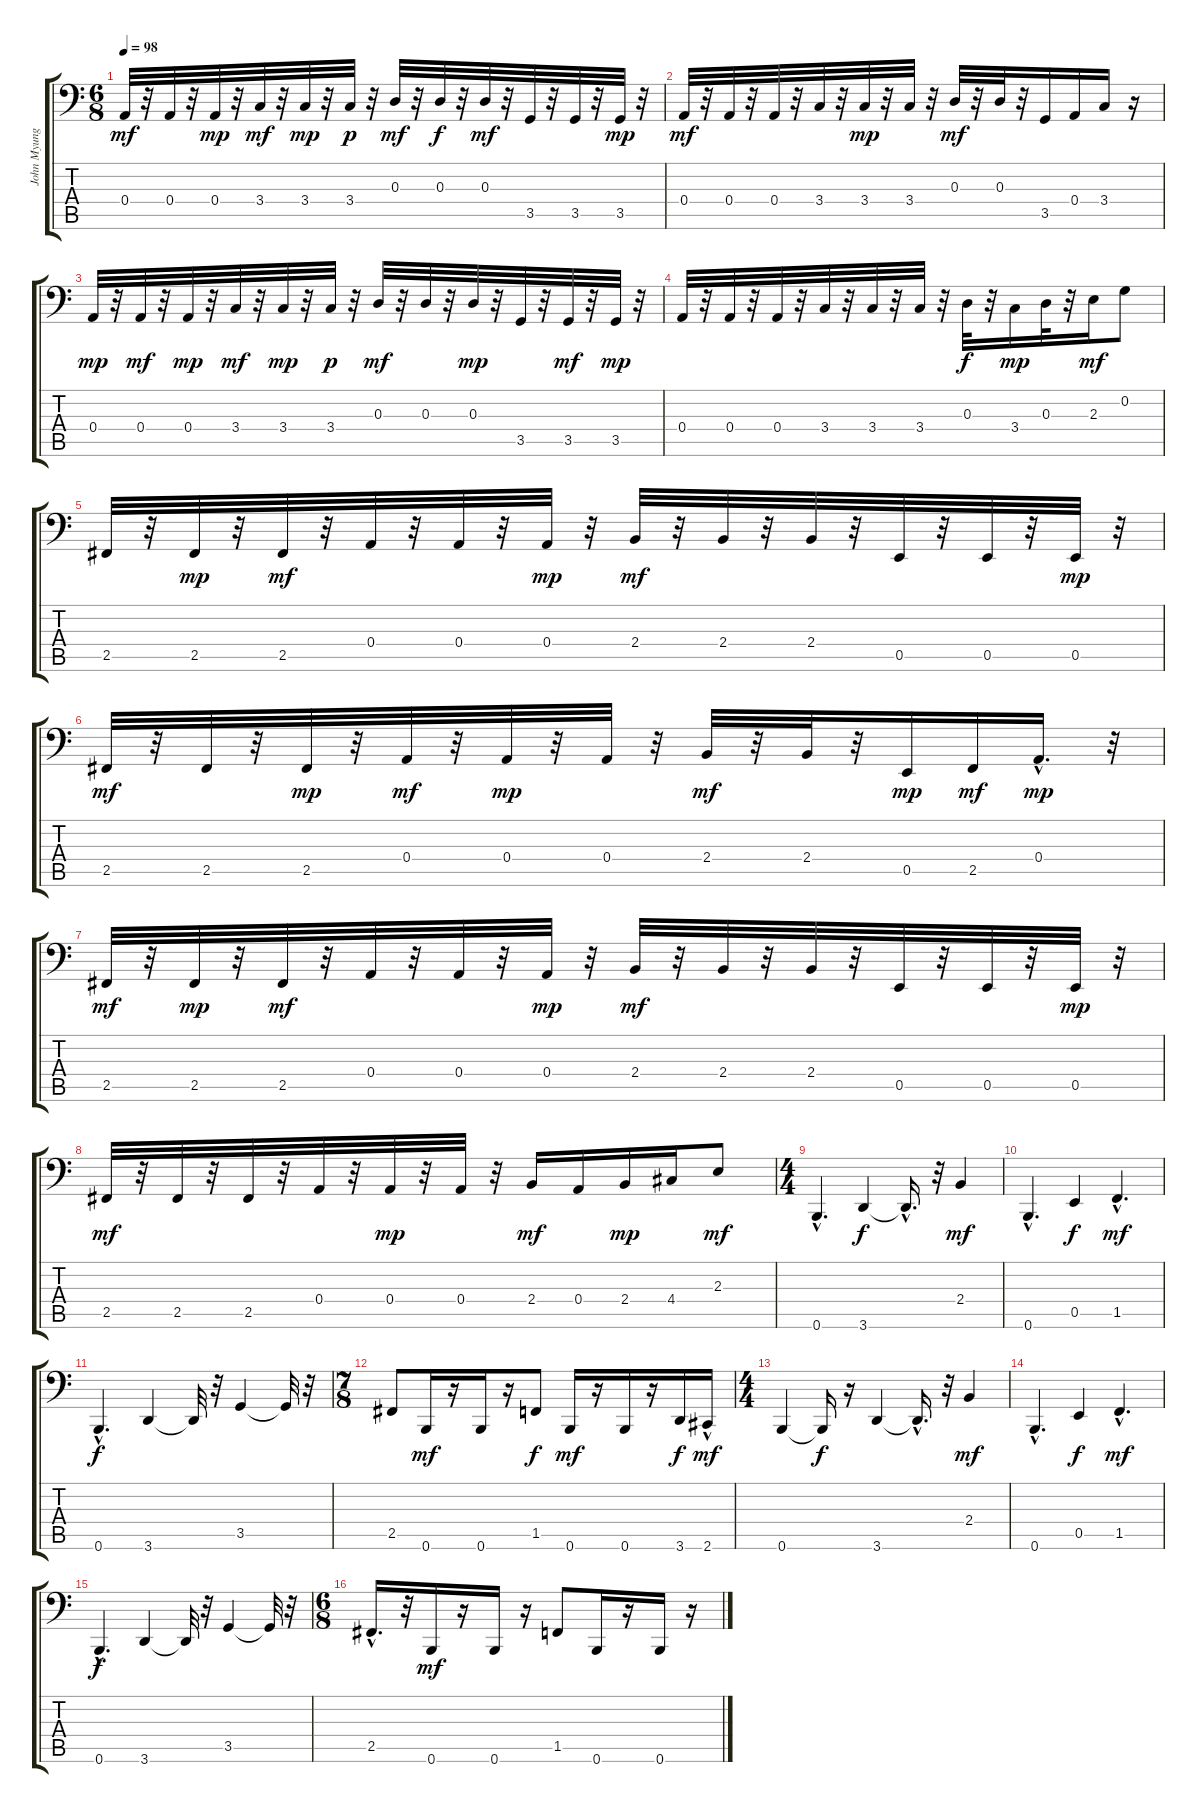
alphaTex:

\track ("John Myung" "John Myung") {instrument electricbassfinger}
\staff {score tabs}
\tuning (C3 G2 D2 A1 E1 B0) {hide}
\ts (6 8)
\tempo 98
\clef f4
\ks c
0.4.32{dy mf} r.32 0.4.32 r.32 0.4.32{dy mp} r.32 3.4.32{dy mf} r.32 3.4.32{dy mp} r.32 3.4.32{dy p} r.32 0.3.32{dy mf} r.32 0.3.32{dy f} r.32 0.3.32{dy mf} r.32 3.5.32 r.32 3.5.32 r.32 3.5.32{dy mp} r.32 |
0.4.32{dy mf} r.32 0.4.32 r.32 0.4.32 r.32 3.4.32 r.32 3.4.32{dy mp} r.32 3.4.32 r.32 0.3.32{dy mf} r.32 0.3.32 r.32 3.5.16 0.4.16 3.4.16 r.16 |
0.4.32{dy mp} r.32 0.4.32{dy mf} r.32 0.4.32{dy mp} r.32 3.4.32{dy mf} r.32 3.4.32{dy mp} r.32 3.4.32{dy p} r.32 0.3.32{dy mf} r.32 0.3.32 r.32 0.3.32{dy mp} r.32 3.5.32 r.32 3.5.32{dy mf} r.32 3.5.32{dy mp} r.32 |
0.4.32 r.32 0.4.32 r.32 0.4.32 r.32 3.4.32 r.32 3.4.32 r.32 3.4.32 r.32 0.3.32{dy f} r.32 3.4.16{dy mp} 0.3.32 r.32 2.3.16{dy mf} 0.2.8 |
2.5.32 r.32 2.5.32{dy mp} r.32 2.5.32{dy mf} r.32 0.4.32 r.32 0.4.32 r.32 0.4.32{dy mp} r.32 2.4.32{dy mf} r.32 2.4.32 r.32 2.4.32 r.32 0.5.32 r.32 0.5.32 r.32 0.5.32{dy mp} r.32 |
2.5.32{dy mf} r.32 2.5.32 r.32 2.5.32{dy mp} r.32 0.4.32{dy mf} r.32 0.4.32{dy mp} r.32 0.4.32 r.32 2.4.32{dy mf} r.32 2.4.32 r.32 0.5.16{dy mp} 2.5.16{dy mf} 0.4{hac}.16{d dy mp} r.32 |
2.5.32{dy mf} r.32 2.5.32{dy mp} r.32 2.5.32{dy mf} r.32 0.4.32 r.32 0.4.32 r.32 0.4.32{dy mp} r.32 2.4.32{dy mf} r.32 2.4.32 r.32 2.4.32 r.32 0.5.32 r.32 0.5.32 r.32 0.5.32{dy mp} r.32 |
2.5.32{dy mf} r.32 2.5.32 r.32 2.5.32 r.32 0.4.32 r.32 0.4.32{dy mp} r.32 0.4.32 r.32 2.4.16{dy mf} 0.4.16 2.4.16{dy mp} 4.4.16 2.3.8{dy mf} |
\ts (4 4)
0.6{hac}.4{d} 3.6.4{dy f} 3.6{hac t}.16{d} r.32 2.4.4{dy mf} |
0.6{hac}.4{d} 0.5.4{dy f} 1.5{hac}.4{d dy mf} |
0.6{hac}.4{d dy f} 3.6.4 3.6{t}.32 r.32 3.5.4 3.5{t}.32 r.32 |
\ts (7 8)
2.5.8 0.6.16{dy mf} r.16 0.6.16 r.16 1.5.8{dy f} 0.6.16{dy mf} r.16 0.6.16 r.16 3.6.16{dy f} 2.6{hac}.16{dy mf} |
\ts (4 4)
0.6.4 0.6{t}.16{dy f} r.16 3.6.4 3.6{hac t}.16{d} r.32 2.4.4{dy mf} |
0.6{hac}.4{d} 0.5.4{dy f} 1.5{hac}.4{d dy mf} |
0.6{hac}.4{d dy f} 3.6.4 3.6{t}.32 r.32 3.5.4 3.5{t}.32 r.32 |
\ts (6 8)
2.5{hac}.16{d} r.32 0.6.16{dy mf} r.16 0.6.16 r.16 1.5.8 0.6.16 r.16 0.6.16 r.16
